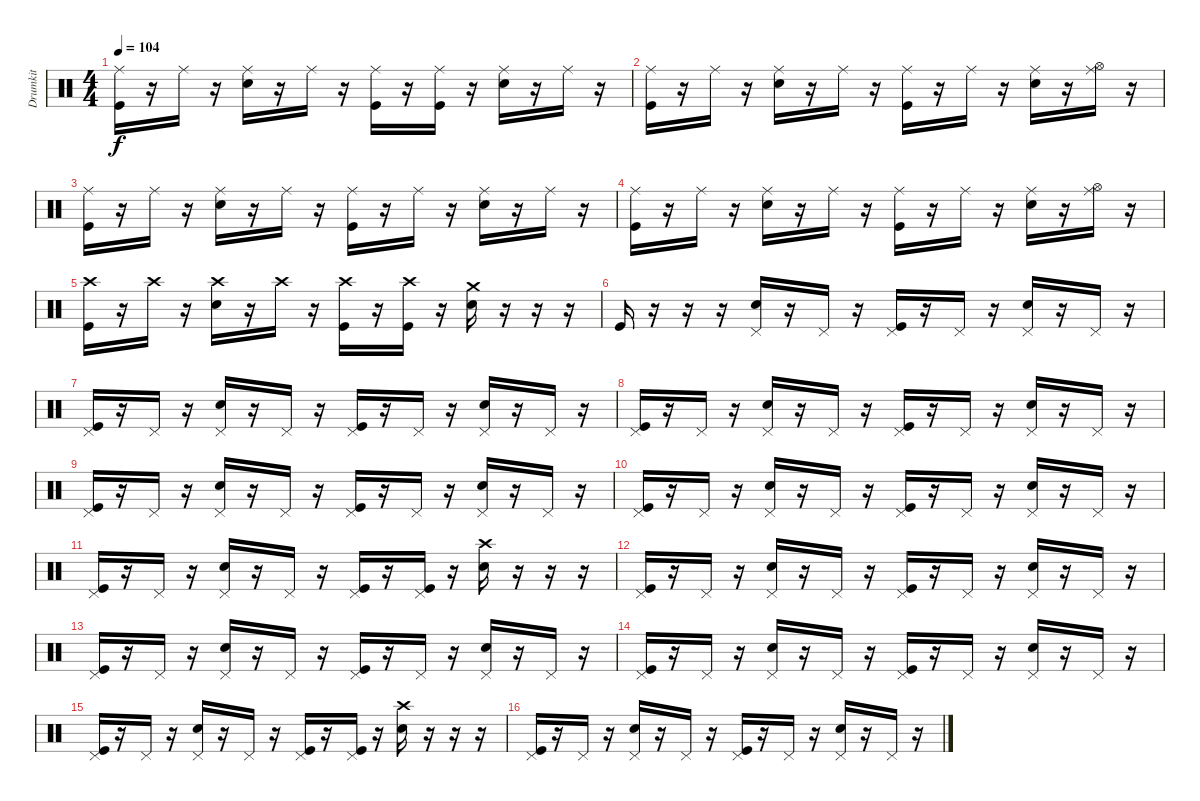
\track ("Drumkit" "Drumkit") {instrument percussion}
\staff {score}
\articulation defaults
\ts (4 4)
\tempo 104
\clef neutral
\ks c
("Ride (middle)" "Kick (hit)").16{dy f} r.16 "Ride (middle)".16 r.16 ("Ride (middle)" "Snare (hit) 2").16 r.16 "Ride (middle)".16 r.16 ("Ride (middle)" "Kick (hit)").16 r.16 ("Ride (middle)" "Kick (hit)").16 r.16 ("Ride (middle)" "Snare (hit) 2").16 r.16 "Ride (middle)".16 r.16 |
("Ride (middle)" "Kick (hit)").16 r.16 "Ride (middle)".16 r.16 ("Ride (middle)" "Snare (hit) 2").16 r.16 "Ride (middle)".16 r.16 ("Ride (middle)" "Kick (hit)").16 r.16 "Ride (middle)".16 r.16 ("Ride (middle)" "Snare (hit) 2").16 r.16 ("Ride (middle)" "Hi-Hat (open)").16 r.16 |
("Ride (middle)" "Kick (hit)").16 r.16 "Ride (middle)".16 r.16 ("Ride (middle)" "Snare (hit) 2").16 r.16 "Ride (middle)".16 r.16 ("Ride (middle)" "Kick (hit)").16 r.16 "Ride (middle)".16 r.16 ("Ride (middle)" "Snare (hit) 2").16 r.16 "Ride (middle)".16 r.16 |
("Ride (middle)" "Kick (hit)").16 r.16 "Ride (middle)".16 r.16 ("Ride (middle)" "Snare (hit) 2").16 r.16 "Ride (middle)".16 r.16 ("Ride (middle)" "Kick (hit)").16 r.16 "Ride (middle)".16 r.16 ("Ride (middle)" "Snare (hit) 2").16 r.16 ("Ride (middle)" "Hi-Hat (open)").16 r.16 |
("Crash high (hit)" "Kick (hit)").16 r.16 "Crash high (hit)".16 r.16 ("Crash high (hit)" "Snare (hit) 2").16 r.16 "Crash high (hit)".16 r.16 ("Crash high (hit)" "Kick (hit)").16 r.16 ("Crash high (hit)" "Kick (hit)").16 r.16 ("Crash medium (hit)" "Snare (hit) 2").16 r.16 r.16 r.16 |
"Kick (hit)".16 r.16 r.16 r.16 ("Pedal Hi-Hat (hit)" "Snare (hit) 2").16 r.16 "Pedal Hi-Hat (hit)".16 r.16 ("Pedal Hi-Hat (hit)" "Kick (hit)").16 r.16 "Pedal Hi-Hat (hit)".16 r.16 ("Pedal Hi-Hat (hit)" "Snare (hit) 2").16 r.16 "Pedal Hi-Hat (hit)".16 r.16 |
("Pedal Hi-Hat (hit)" "Kick (hit)").16 r.16 "Pedal Hi-Hat (hit)".16 r.16 ("Pedal Hi-Hat (hit)" "Snare (hit) 2").16 r.16 "Pedal Hi-Hat (hit)".16 r.16 ("Pedal Hi-Hat (hit)" "Kick (hit)").16 r.16 "Pedal Hi-Hat (hit)".16 r.16 ("Pedal Hi-Hat (hit)" "Snare (hit) 2").16 r.16 "Pedal Hi-Hat (hit)".16 r.16 |
("Pedal Hi-Hat (hit)" "Kick (hit)").16 r.16 "Pedal Hi-Hat (hit)".16 r.16 ("Pedal Hi-Hat (hit)" "Snare (hit) 2").16 r.16 "Pedal Hi-Hat (hit)".16 r.16 ("Pedal Hi-Hat (hit)" "Kick (hit)").16 r.16 "Pedal Hi-Hat (hit)".16 r.16 ("Pedal Hi-Hat (hit)" "Snare (hit) 2").16 r.16 "Pedal Hi-Hat (hit)".16 r.16 |
("Pedal Hi-Hat (hit)" "Kick (hit)").16 r.16 "Pedal Hi-Hat (hit)".16 r.16 ("Pedal Hi-Hat (hit)" "Snare (hit) 2").16 r.16 "Pedal Hi-Hat (hit)".16 r.16 ("Pedal Hi-Hat (hit)" "Kick (hit)").16 r.16 "Pedal Hi-Hat (hit)".16 r.16 ("Pedal Hi-Hat (hit)" "Snare (hit) 2").16 r.16 "Pedal Hi-Hat (hit)".16 r.16 |
("Pedal Hi-Hat (hit)" "Kick (hit)").16 r.16 "Pedal Hi-Hat (hit)".16 r.16 ("Pedal Hi-Hat (hit)" "Snare (hit) 2").16 r.16 "Pedal Hi-Hat (hit)".16 r.16 ("Pedal Hi-Hat (hit)" "Kick (hit)").16 r.16 "Pedal Hi-Hat (hit)".16 r.16 ("Pedal Hi-Hat (hit)" "Snare (hit) 2").16 r.16 "Pedal Hi-Hat (hit)".16 r.16 |
("Pedal Hi-Hat (hit)" "Kick (hit)").16 r.16 "Pedal Hi-Hat (hit)".16 r.16 ("Pedal Hi-Hat (hit)" "Snare (hit) 2").16 r.16 "Pedal Hi-Hat (hit)".16 r.16 ("Pedal Hi-Hat (hit)" "Kick (hit)").16 r.16 ("Pedal Hi-Hat (hit)" "Kick (hit)").16 r.16 ("Crash high (hit)" "Snare (hit) 2").16 r.16 r.16 r.16 |
("Pedal Hi-Hat (hit)" "Kick (hit)").16 r.16 "Pedal Hi-Hat (hit)".16 r.16 ("Pedal Hi-Hat (hit)" "Snare (hit) 2").16 r.16 "Pedal Hi-Hat (hit)".16 r.16 ("Pedal Hi-Hat (hit)" "Kick (hit)").16 r.16 "Pedal Hi-Hat (hit)".16 r.16 ("Pedal Hi-Hat (hit)" "Snare (hit) 2").16 r.16 "Pedal Hi-Hat (hit)".16 r.16 |
("Pedal Hi-Hat (hit)" "Kick (hit)").16 r.16 "Pedal Hi-Hat (hit)".16 r.16 ("Pedal Hi-Hat (hit)" "Snare (hit) 2").16 r.16 "Pedal Hi-Hat (hit)".16 r.16 ("Pedal Hi-Hat (hit)" "Kick (hit)").16 r.16 "Pedal Hi-Hat (hit)".16 r.16 ("Pedal Hi-Hat (hit)" "Snare (hit) 2").16 r.16 "Pedal Hi-Hat (hit)".16 r.16 |
("Pedal Hi-Hat (hit)" "Kick (hit)").16 r.16 "Pedal Hi-Hat (hit)".16 r.16 ("Pedal Hi-Hat (hit)" "Snare (hit) 2").16 r.16 "Pedal Hi-Hat (hit)".16 r.16 ("Pedal Hi-Hat (hit)" "Kick (hit)").16 r.16 "Pedal Hi-Hat (hit)".16 r.16 ("Pedal Hi-Hat (hit)" "Snare (hit) 2").16 r.16 "Pedal Hi-Hat (hit)".16 r.16 |
("Pedal Hi-Hat (hit)" "Kick (hit)").16 r.16 "Pedal Hi-Hat (hit)".16 r.16 ("Pedal Hi-Hat (hit)" "Snare (hit) 2").16 r.16 "Pedal Hi-Hat (hit)".16 r.16 ("Pedal Hi-Hat (hit)" "Kick (hit)").16 r.16 ("Pedal Hi-Hat (hit)" "Kick (hit)").16 r.16 ("Crash high (hit)" "Snare (hit) 2").16 r.16 r.16 r.16 |
("Pedal Hi-Hat (hit)" "Kick (hit)").16 r.16 "Pedal Hi-Hat (hit)".16 r.16 ("Pedal Hi-Hat (hit)" "Snare (hit) 2").16 r.16 "Pedal Hi-Hat (hit)".16 r.16 ("Pedal Hi-Hat (hit)" "Kick (hit)").16 r.16 "Pedal Hi-Hat (hit)".16 r.16 ("Pedal Hi-Hat (hit)" "Snare (hit) 2").16 r.16 "Pedal Hi-Hat (hit)".16 r.16
